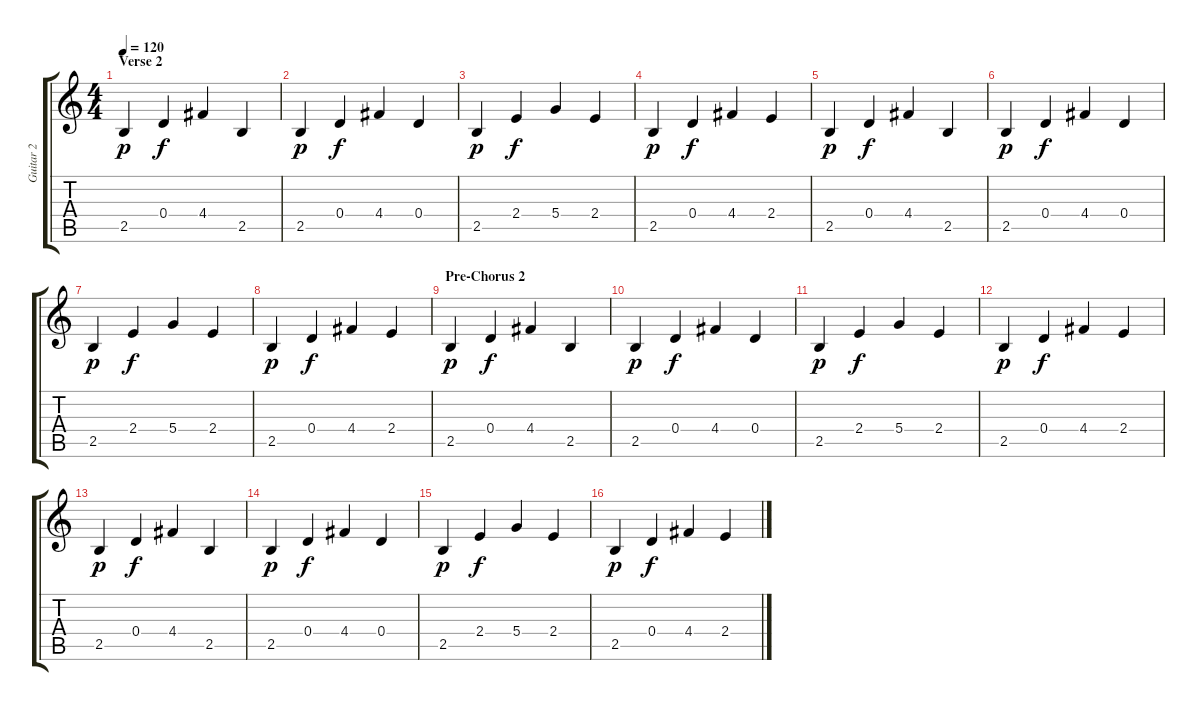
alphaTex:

\track ("Guitar 2" "Guitar 2") {instrument electricguitarclean}
\staff {score tabs}
\tuning (E4 B3 G3 D3 A2 E2) {hide}
\ts (4 4)
\section ("" "Verse 2")
\tempo 120
\clef g2
\ks c
2.5.4{dy p} 0.4.4{dy f} 4.4.4 2.5.4 |
2.5.4{dy p} 0.4.4{dy f} 4.4.4 0.4.4 |
2.5.4{dy p} 2.4.4{dy f} 5.4.4 2.4.4 |
2.5.4{dy p} 0.4.4{dy f} 4.4.4 2.4.4 |
2.5.4{dy p} 0.4.4{dy f} 4.4.4 2.5.4 |
2.5.4{dy p} 0.4.4{dy f} 4.4.4 0.4.4 |
2.5.4{dy p} 2.4.4{dy f} 5.4.4 2.4.4 |
2.5.4{dy p} 0.4.4{dy f} 4.4.4 2.4.4 |
\section ("" "Pre-Chorus 2")
2.5.4{dy p} 0.4.4{dy f} 4.4.4 2.5.4 |
2.5.4{dy p} 0.4.4{dy f} 4.4.4 0.4.4 |
2.5.4{dy p} 2.4.4{dy f} 5.4.4 2.4.4 |
2.5.4{dy p} 0.4.4{dy f} 4.4.4 2.4.4 |
2.5.4{dy p} 0.4.4{dy f} 4.4.4 2.5.4 |
2.5.4{dy p} 0.4.4{dy f} 4.4.4 0.4.4 |
2.5.4{dy p} 2.4.4{dy f} 5.4.4 2.4.4 |
2.5.4{dy p} 0.4.4{dy f} 4.4.4 2.4.4
